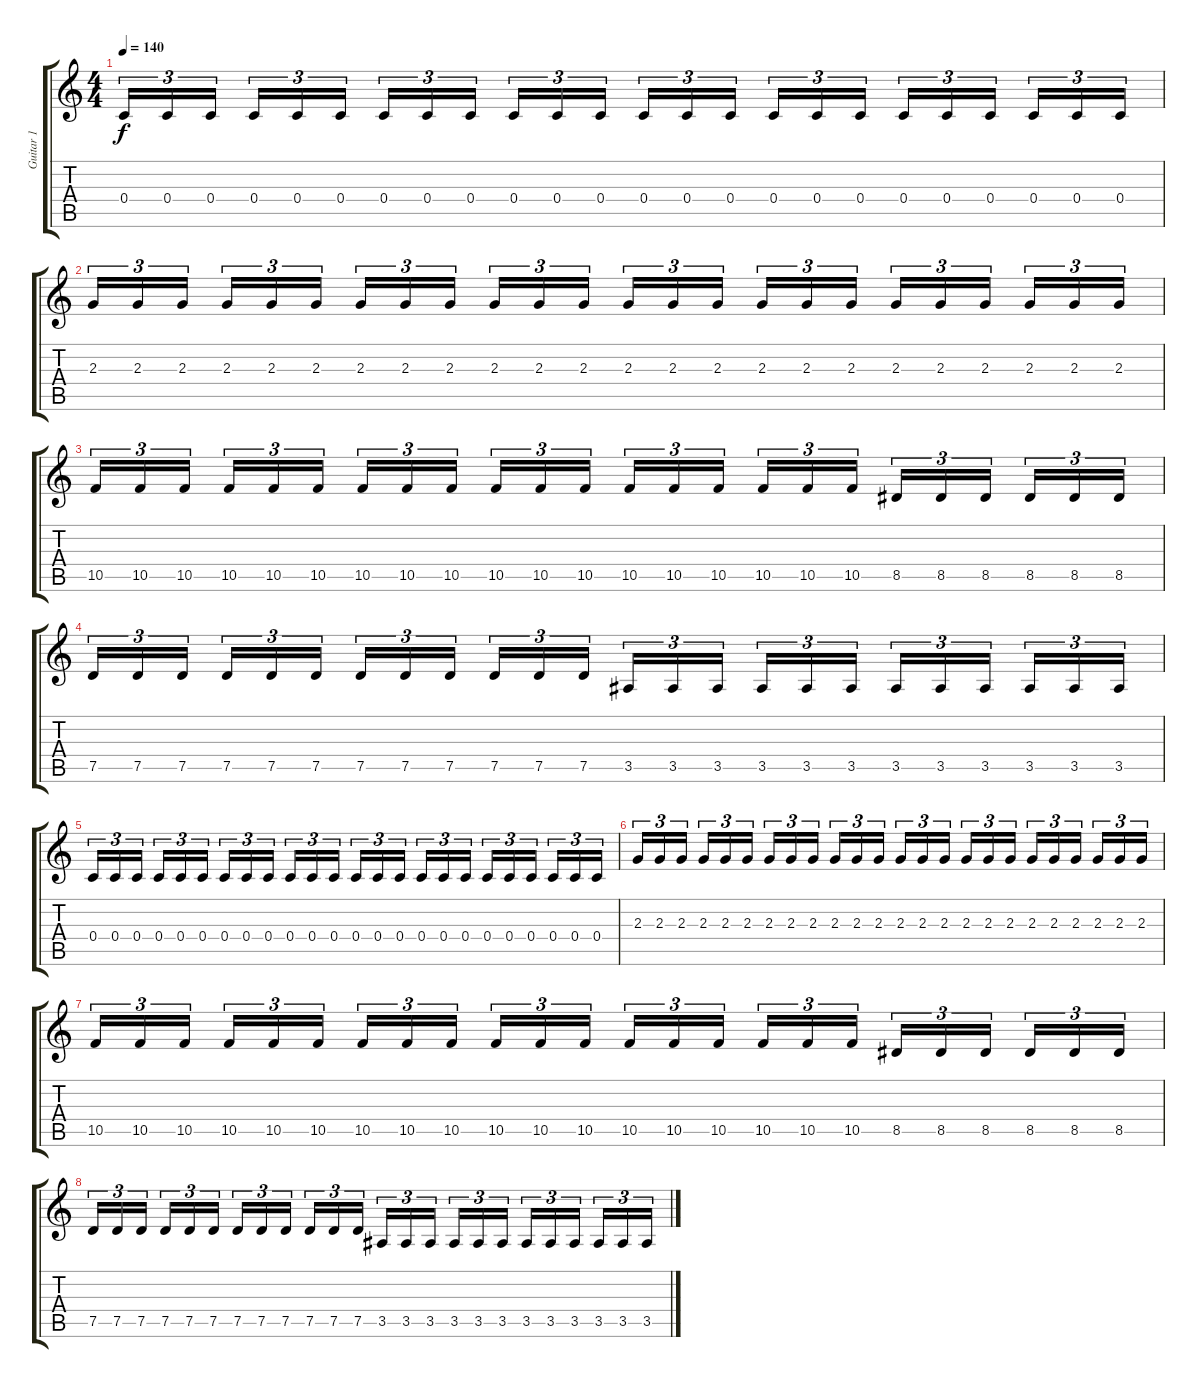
\track ("Guitar 1" "Guitar 1") {instrument distortionguitar}
\staff {score tabs}
\tuning (D4 A3 F3 C3 G2 D2) {hide}
\ts (4 4)
\tempo 140
\clef g2
\ks c
0.4.16{tu (3 2) dy f} 0.4.16{tu (3 2)} 0.4.16{tu (3 2)} 0.4.16{tu (3 2)} 0.4.16{tu (3 2)} 0.4.16{tu (3 2)} 0.4.16{tu (3 2)} 0.4.16{tu (3 2)} 0.4.16{tu (3 2)} 0.4.16{tu (3 2)} 0.4.16{tu (3 2)} 0.4.16{tu (3 2)} 0.4.16{tu (3 2)} 0.4.16{tu (3 2)} 0.4.16{tu (3 2)} 0.4.16{tu (3 2)} 0.4.16{tu (3 2)} 0.4.16{tu (3 2)} 0.4.16{tu (3 2)} 0.4.16{tu (3 2)} 0.4.16{tu (3 2)} 0.4.16{tu (3 2)} 0.4.16{tu (3 2)} 0.4.16{tu (3 2)} |
2.3.16{tu (3 2)} 2.3.16{tu (3 2)} 2.3.16{tu (3 2)} 2.3.16{tu (3 2)} 2.3.16{tu (3 2)} 2.3.16{tu (3 2)} 2.3.16{tu (3 2)} 2.3.16{tu (3 2)} 2.3.16{tu (3 2)} 2.3.16{tu (3 2)} 2.3.16{tu (3 2)} 2.3.16{tu (3 2)} 2.3.16{tu (3 2)} 2.3.16{tu (3 2)} 2.3.16{tu (3 2)} 2.3.16{tu (3 2)} 2.3.16{tu (3 2)} 2.3.16{tu (3 2)} 2.3.16{tu (3 2)} 2.3.16{tu (3 2)} 2.3.16{tu (3 2)} 2.3.16{tu (3 2)} 2.3.16{tu (3 2)} 2.3.16{tu (3 2)} |
10.5.16{tu (3 2)} 10.5.16{tu (3 2)} 10.5.16{tu (3 2)} 10.5.16{tu (3 2)} 10.5.16{tu (3 2)} 10.5.16{tu (3 2)} 10.5.16{tu (3 2)} 10.5.16{tu (3 2)} 10.5.16{tu (3 2)} 10.5.16{tu (3 2)} 10.5.16{tu (3 2)} 10.5.16{tu (3 2)} 10.5.16{tu (3 2)} 10.5.16{tu (3 2)} 10.5.16{tu (3 2)} 10.5.16{tu (3 2)} 10.5.16{tu (3 2)} 10.5.16{tu (3 2)} 8.5.16{tu (3 2)} 8.5.16{tu (3 2)} 8.5.16{tu (3 2)} 8.5.16{tu (3 2)} 8.5.16{tu (3 2)} 8.5.16{tu (3 2)} |
7.5.16{tu (3 2)} 7.5.16{tu (3 2)} 7.5.16{tu (3 2)} 7.5.16{tu (3 2)} 7.5.16{tu (3 2)} 7.5.16{tu (3 2)} 7.5.16{tu (3 2)} 7.5.16{tu (3 2)} 7.5.16{tu (3 2)} 7.5.16{tu (3 2)} 7.5.16{tu (3 2)} 7.5.16{tu (3 2)} 3.5.16{tu (3 2)} 3.5.16{tu (3 2)} 3.5.16{tu (3 2)} 3.5.16{tu (3 2)} 3.5.16{tu (3 2)} 3.5.16{tu (3 2)} 3.5.16{tu (3 2)} 3.5.16{tu (3 2)} 3.5.16{tu (3 2)} 3.5.16{tu (3 2)} 3.5.16{tu (3 2)} 3.5.16{tu (3 2)} |
0.4.16{tu (3 2)} 0.4.16{tu (3 2)} 0.4.16{tu (3 2)} 0.4.16{tu (3 2)} 0.4.16{tu (3 2)} 0.4.16{tu (3 2)} 0.4.16{tu (3 2)} 0.4.16{tu (3 2)} 0.4.16{tu (3 2)} 0.4.16{tu (3 2)} 0.4.16{tu (3 2)} 0.4.16{tu (3 2)} 0.4.16{tu (3 2)} 0.4.16{tu (3 2)} 0.4.16{tu (3 2)} 0.4.16{tu (3 2)} 0.4.16{tu (3 2)} 0.4.16{tu (3 2)} 0.4.16{tu (3 2)} 0.4.16{tu (3 2)} 0.4.16{tu (3 2)} 0.4.16{tu (3 2)} 0.4.16{tu (3 2)} 0.4.16{tu (3 2)} |
2.3.16{tu (3 2)} 2.3.16{tu (3 2)} 2.3.16{tu (3 2)} 2.3.16{tu (3 2)} 2.3.16{tu (3 2)} 2.3.16{tu (3 2)} 2.3.16{tu (3 2)} 2.3.16{tu (3 2)} 2.3.16{tu (3 2)} 2.3.16{tu (3 2)} 2.3.16{tu (3 2)} 2.3.16{tu (3 2)} 2.3.16{tu (3 2)} 2.3.16{tu (3 2)} 2.3.16{tu (3 2)} 2.3.16{tu (3 2)} 2.3.16{tu (3 2)} 2.3.16{tu (3 2)} 2.3.16{tu (3 2)} 2.3.16{tu (3 2)} 2.3.16{tu (3 2)} 2.3.16{tu (3 2)} 2.3.16{tu (3 2)} 2.3.16{tu (3 2)} |
10.5.16{tu (3 2)} 10.5.16{tu (3 2)} 10.5.16{tu (3 2)} 10.5.16{tu (3 2)} 10.5.16{tu (3 2)} 10.5.16{tu (3 2)} 10.5.16{tu (3 2)} 10.5.16{tu (3 2)} 10.5.16{tu (3 2)} 10.5.16{tu (3 2)} 10.5.16{tu (3 2)} 10.5.16{tu (3 2)} 10.5.16{tu (3 2)} 10.5.16{tu (3 2)} 10.5.16{tu (3 2)} 10.5.16{tu (3 2)} 10.5.16{tu (3 2)} 10.5.16{tu (3 2)} 8.5.16{tu (3 2)} 8.5.16{tu (3 2)} 8.5.16{tu (3 2)} 8.5.16{tu (3 2)} 8.5.16{tu (3 2)} 8.5.16{tu (3 2)} |
7.5.16{tu (3 2)} 7.5.16{tu (3 2)} 7.5.16{tu (3 2)} 7.5.16{tu (3 2)} 7.5.16{tu (3 2)} 7.5.16{tu (3 2)} 7.5.16{tu (3 2)} 7.5.16{tu (3 2)} 7.5.16{tu (3 2)} 7.5.16{tu (3 2)} 7.5.16{tu (3 2)} 7.5.16{tu (3 2)} 3.5.16{tu (3 2)} 3.5.16{tu (3 2)} 3.5.16{tu (3 2)} 3.5.16{tu (3 2)} 3.5.16{tu (3 2)} 3.5.16{tu (3 2)} 3.5.16{tu (3 2)} 3.5.16{tu (3 2)} 3.5.16{tu (3 2)} 3.5.16{tu (3 2)} 3.5.16{tu (3 2)} 3.5.16{tu (3 2)}
